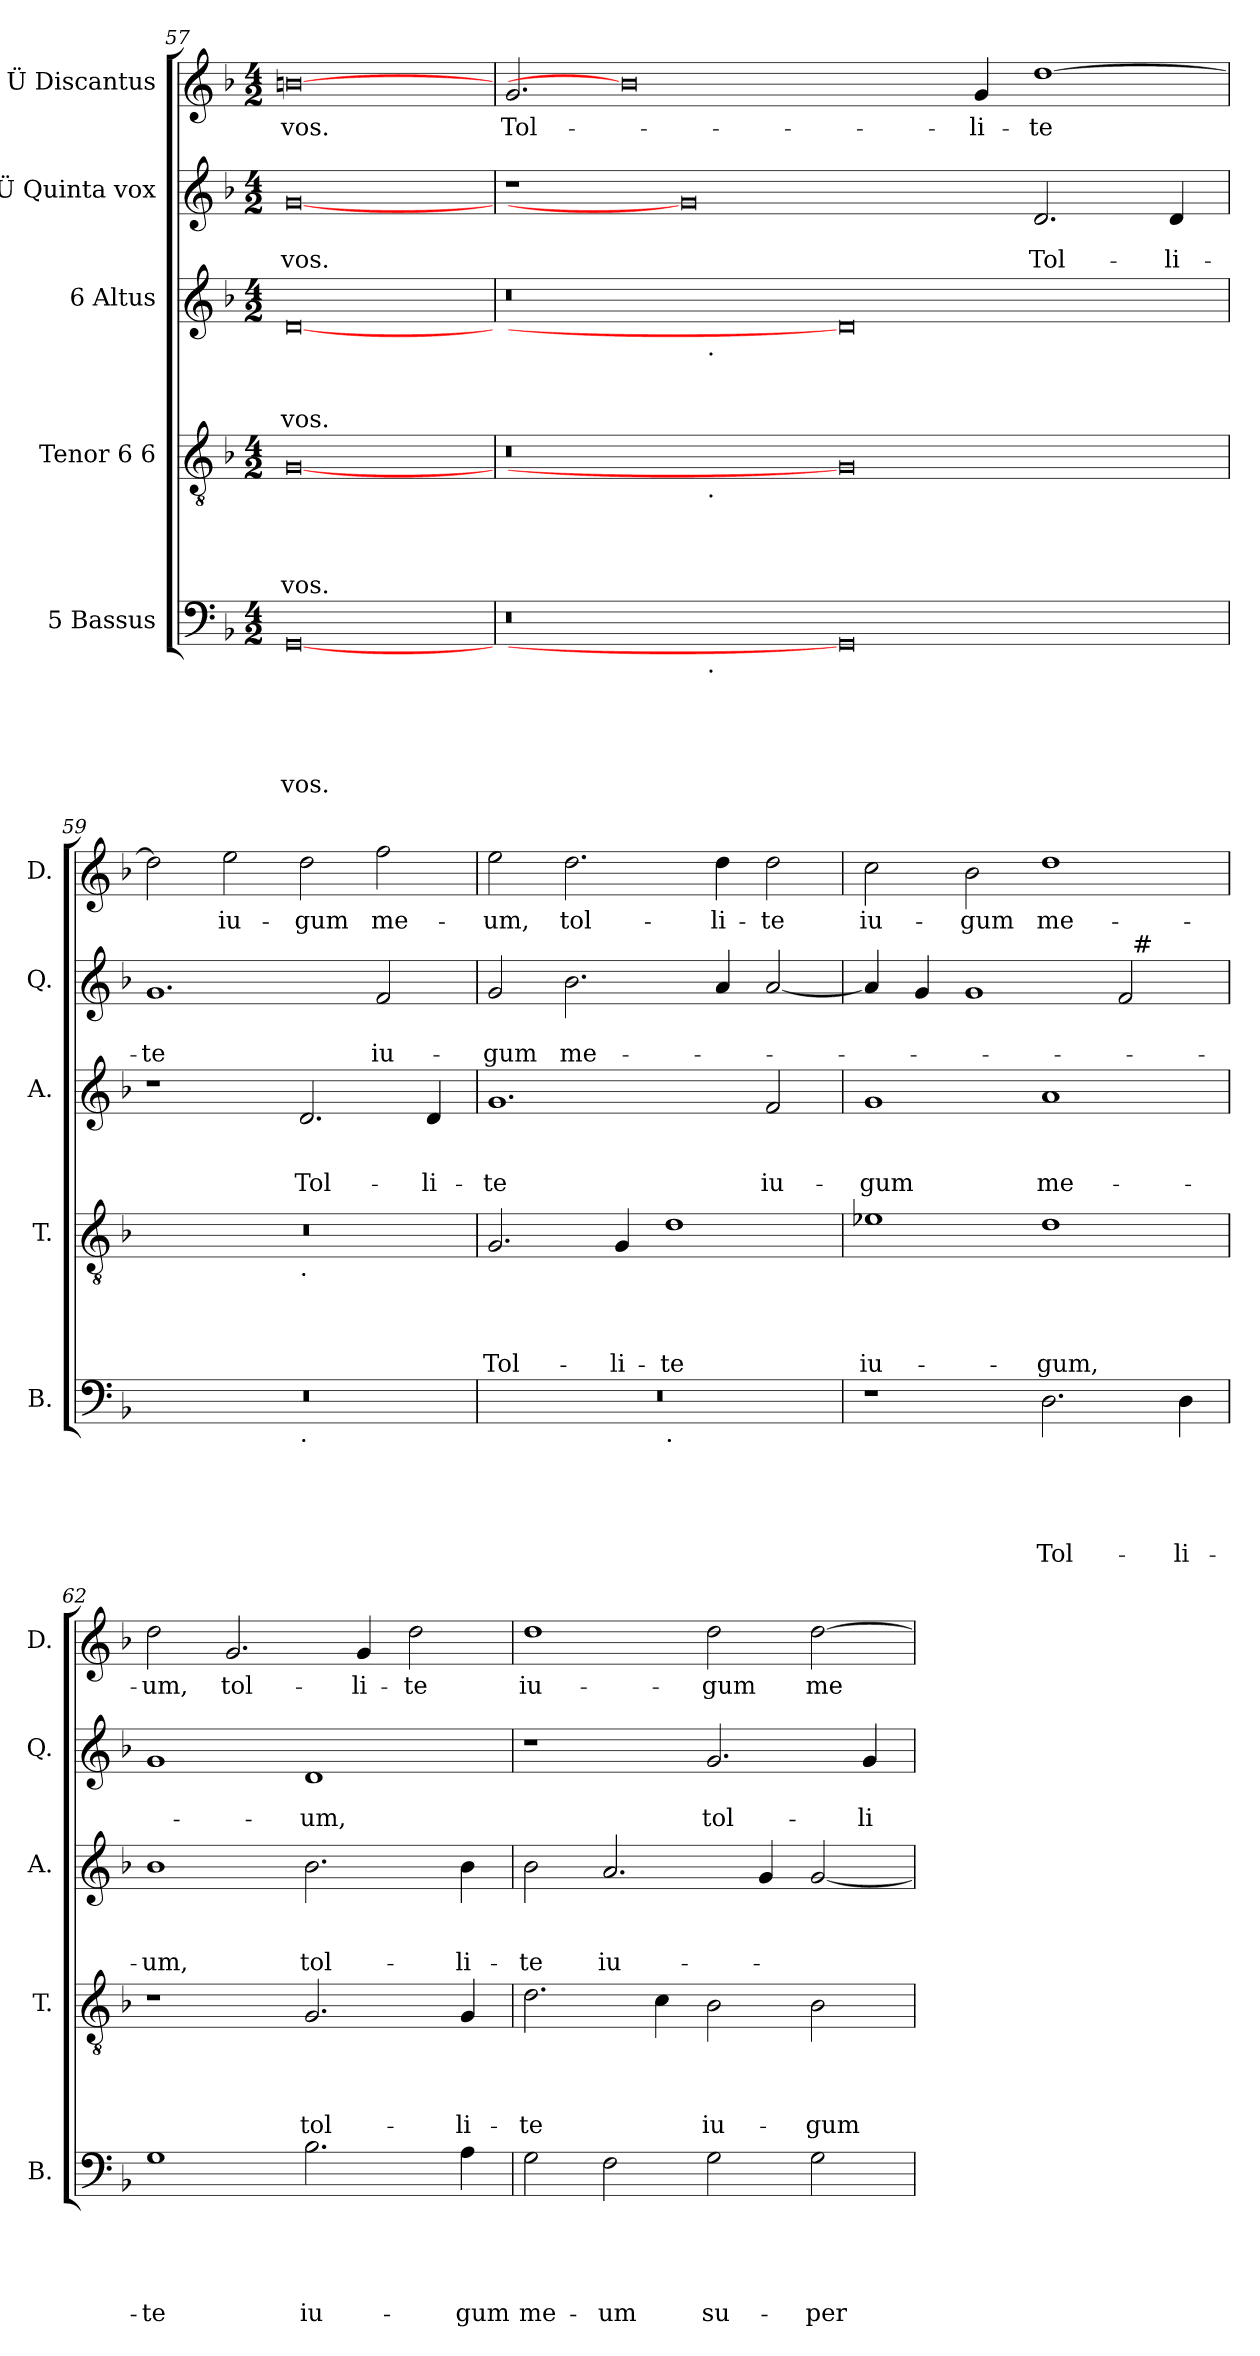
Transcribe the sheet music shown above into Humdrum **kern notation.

**kern	**text	**text	**text	**text	**text	**kern	**text	**text	**text	**text	**kern	**text	**text	**text	**kern	**text	**text	**kern	**text
*part5	*part5	*part5	*part5	*part5	*part5	*part4	*part4	*part4	*part4	*part4	*part3	*part3	*part3	*part3	*part2	*part2	*part2	*part1	*part1
*staff5	*staff5	*staff5	*staff5	*staff5	*staff5	*staff4	*staff4	*staff4	*staff4	*staff4	*staff3	*staff3	*staff3	*staff3	*staff2	*staff2	*staff2	*staff1	*staff1
*I"5 Bassus	*	*	*	*	*	*I"Tenor 6 6	*	*	*	*	*I"6 Altus	*	*	*	*I"Ü Quinta vox	*	*	*I"Ü Discantus	*
*I'B.	*	*	*	*	*	*I'T.	*	*	*	*	*I'A.	*	*	*	*I'Q.	*	*	*I'D.	*
*clefF4	*	*	*	*	*	*clefGv2	*	*	*	*	*clefG2	*	*	*	*clefG2	*	*	*clefG2	*
*k[b-]	*	*	*	*	*	*k[b-]	*	*	*	*	*k[b-]	*	*	*	*k[b-]	*	*	*k[b-]	*
*F:	*	*	*	*	*	*F:	*	*	*	*	*F:	*	*	*	*F:	*	*	*F:	*
*M4/2	*	*	*	*	*	*M4/2	*	*	*	*	*M4/2	*	*	*	*M4/2	*	*	*M4/2	*
=57	=57	=57	=57	=57	=57	=57	=57	=57	=57	=57	=57	=57	=57	=57	=57	=57	=57	=57	=57
!	!	!	!	!	!LO:LY:b	!	!	!	!	!LO:LY:b	!	!	!	!LO:LY:b	!	!	!LO:LY:b	!	!LO:LY:b
[0GG	.	.	.	.	vos.	[0G	.	.	.	vos.	[0d	.	.	vos.	[0g	.	vos.	[0bn	vos.
!!LO:PB:g=z
=58	=58	=58	=58	=58	=58	=58	=58	=58	=58	=58	=58	=58	=58	=58	=58	=58	=58	=58	=58
!	!	!	!	!	!	!	!	!	!	!	!	!	!	!	!	!	!	!	!LO:LY:b
*^	*	*	*	*	*	*^	*	*	*	*	*^	*	*	*	*	*	*	*	*
0r	1ryy	.	.	.	.	.	0r	1ryy	.	.	.	.	0r	1ryy	.	.	.	1r	.	.	2.g/	Tol-
.	.	.	.	.	.	.	.	.	.	.	.	.	.	.	.	.	.	.	.	.	0b]	.
.	16ryy	.	.	.	.	.	.	16ryy	.	.	.	.	.	16ryy	.	.	.	0g]	.	.	.	.
!	!	!	!	!	!	!	!	!	!	!	!	!	!	!LO:TX:b:t=.	!	!	!	!	!	!	!	!
!	!	!	!	!	!	!	!	!LO:TX:b:t=.	!	!	!	!	!	!	!	!	!	!	!	!	!	!
!	!LO:TX:b:t=.	!	!	!	!	!	!	!	!	!	!	!	!	!	!	!	!	!	!	!	!	!
.	1ryy	.	.	.	.	.	.	1ryy	.	.	.	.	.	1ryy	.	.	.	.	.	.	.	.
0GG]	.	.	.	.	.	.	0G]	.	.	.	.	.	0d]	.	.	.	.	.	.	.	.	.
.	1ryy	.	.	.	.	.	.	1ryy	.	.	.	.	.	1ryy	.	.	.	.	.	.	.	.
!	!	!	!	!	!	!	!	!	!	!	!	!	!	!	!	!	!	!	!	!	!	!LO:LY:b
.	.	.	.	.	.	.	.	.	.	.	.	.	.	.	.	.	.	.	.	.	4g/	-li-
!	!	!	!	!	!	!	!	!	!	!	!	!	!	!	!	!	!	!	!	!LO:LY:b	!	!LO:LY:b
.	.	.	.	.	.	.	.	.	.	.	.	.	.	.	.	.	.	2.d/	.	Tol-	[>1dd	-te
.	2...ryy	.	.	.	.	.	.	2...ryy	.	.	.	.	.	2...ryy	.	.	.	.	.	.	.	.
!	!	!	!	!	!	!	!	!	!	!	!	!	!	!	!	!	!	!	!	!LO:LY:b	!	!
.	.	.	.	.	.	.	.	.	.	.	.	.	.	.	.	.	.	4d/	.	-li-	.	.
=59	=59	=59	=59	=59	=59	=59	=59	=59	=59	=59	=59	=59	=59	=59	=59	=59	=59	=59	=59	=59	=59	=59
!	!	!	!	!	!	!	!	!	!	!	!	!	!	!	!	!	!	!	!	!LO:LY:b	!	!
*	*	*	*	*	*	*	*	*	*	*	*	*	*v	*v	*	*	*	*	*	*	*	*
0r	1ryy	.	.	.	.	.	0r	1ryy	.	.	.	.	1r	.	.	.	1.g	.	-te	2dd\]	.
!	!	!	!	!	!	!	!	!	!	!	!	!	!	!	!	!	!	!	!	!	!LO:LY:b
.	.	.	.	.	.	.	.	.	.	.	.	.	.	.	.	.	.	.	.	2ee\	iu-
!	!	!	!	!	!	!	!	!LO:TX:b:t=.	!	!	!	!	!	!	!	!	!	!	!	!	!
!	!LO:TX:b:t=.	!	!	!	!	!	!	!	!	!	!	!	!	!	!	!	!	!	!	!	!
!	!	!	!	!	!	!	!	!	!	!	!	!	!	!	!	!LO:LY:b	!	!	!	!	!LO:LY:b
.	1ryy	.	.	.	.	.	.	1ryy	.	.	.	.	2.d/	.	.	Tol-	.	.	.	2dd\	-gum
!	!	!	!	!	!	!	!	!	!	!	!	!	!	!	!	!	!	!	!LO:LY:b	!	!LO:LY:b
.	.	.	.	.	.	.	.	.	.	.	.	.	.	.	.	.	2f/	.	iu-	2ff\	me-
!	!	!	!	!	!	!	!	!	!	!	!	!	!	!	!	!LO:LY:b	!	!	!	!	!
.	.	.	.	.	.	.	.	.	.	.	.	.	4d/	.	.	-li-	.	.	.	.	.
=60	=60	=60	=60	=60	=60	=60	=60	=60	=60	=60	=60	=60	=60	=60	=60	=60	=60	=60	=60	=60	=60
!	!	!	!	!	!	!	!	!	!	!	!	!LO:LY:b	!	!	!	!LO:LY:b	!	!	!LO:LY:b	!	!LO:LY:b
*	*	*	*	*	*	*	*v	*v	*	*	*	*	*	*	*	*	*	*	*	*	*
0r	1ryy	.	.	.	.	.	2.G/	.	.	.	Tol-	1.g	.	.	-te	2g/	.	-gum	2ee\	-um,
!	!	!	!	!	!	!	!	!	!	!	!	!	!	!	!	!	!	!LO:LY:b	!	!LO:LY:b
.	.	.	.	.	.	.	.	.	.	.	.	.	.	.	.	2.b-\	.	me-	2.dd\	tol-
!	!	!	!	!	!	!	!	!	!	!	!LO:LY:b	!	!	!	!	!	!	!	!	!
.	.	.	.	.	.	.	4G/	.	.	.	-li-	.	.	.	.	.	.	.	.	.
!	!LO:TX:b:t=.	!	!	!	!	!	!	!	!	!	!	!	!	!	!	!	!	!	!	!
!	!	!	!	!	!	!	!	!	!	!	!LO:LY:b	!	!	!	!	!	!	!	!	!
.	1ryy	.	.	.	.	.	1d	.	.	.	-te	.	.	.	.	.	.	.	.	.
!	!	!	!	!	!	!	!	!	!	!	!	!	!	!	!	!	!	!	!	!LO:LY:b
.	.	.	.	.	.	.	.	.	.	.	.	.	.	.	.	4a/	.	.	4dd\	-li-
!	!	!	!	!	!	!	!	!	!	!	!	!	!	!	!LO:LY:b	!	!	!	!	!LO:LY:b
.	.	.	.	.	.	.	.	.	.	.	.	2f/	.	.	iu-	[<2a/	.	.	2dd\	-te
=61	=61	=61	=61	=61	=61	=61	=61	=61	=61	=61	=61	=61	=61	=61	=61	=61	=61	=61	=61	=61
!	!	!	!	!	!	!	!	!	!	!	!LO:LY:b	!	!	!	!LO:LY:b	!	!	!	!	!LO:LY:b
*v	*v	*	*	*	*	*	*	*	*	*	*	*	*	*	*	*^	*	*	*	*
1r	.	.	.	.	.	1e-X	.	.	.	iu-	1g	.	.	-gum	4a/]	1ryy	.	.	2cc\	iu-
.	.	.	.	.	.	.	.	.	.	.	.	.	.	.	4g/	.	.	.	.	.
!	!	!	!	!	!	!	!	!	!	!	!	!	!	!	!	!	!	!	!	!LO:LY:b
.	.	.	.	.	.	.	.	.	.	.	.	.	.	.	1g	.	.	.	2b-\	-gum
!	!	!	!	!	!LO:LY:b	!	!	!	!	!LO:LY:b	!	!	!	!LO:LY:b	!	!	!	!	!	!LO:LY:b
2.D\	.	.	.	.	Tol-	1d	.	.	.	-gum,	1a	.	.	me-	.	2ryy	.	.	1dd	me-
.	.	.	.	.	.	.	.	.	.	.	.	.	.	.	2f/	32ryy	.	.	.	.
!	!	!	!	!	!	!	!	!	!	!	!	!	!	!	!	!LO:TX:a:t=#	!	!	!	!
.	.	.	.	.	.	.	.	.	.	.	.	.	.	.	.	4...ryy	.	.	.	.
!	!	!	!	!	!LO:LY:b	!	!	!	!	!	!	!	!	!	!	!	!	!	!	!
4D\	.	.	.	.	-li-	.	.	.	.	.	.	.	.	.	.	.	.	.	.	.
=62	=62	=62	=62	=62	=62	=62	=62	=62	=62	=62	=62	=62	=62	=62	=62	=62	=62	=62	=62	=62
!	!	!	!	!	!LO:LY:b	!	!	!	!	!	!	!	!	!LO:LY:b	!	!	!	!	!	!LO:LY:b
*	*	*	*	*	*	*	*	*	*	*	*	*	*	*	*v	*v	*	*	*	*
1G	.	.	.	.	-te	1r	.	.	.	.	1b-	.	.	-um,	1g	.	.	2dd\	-um,
!	!	!	!	!	!	!	!	!	!	!	!	!	!	!	!	!	!	!	!LO:LY:b
.	.	.	.	.	.	.	.	.	.	.	.	.	.	.	.	.	.	2.g/	tol-
!	!	!	!	!	!LO:LY:b	!	!	!	!	!LO:LY:b	!	!	!	!LO:LY:b	!	!	!LO:LY:b	!	!
2.B-\	.	.	.	.	iu-	2.G/	.	.	.	tol-	2.b-\	.	.	tol-	1d	.	-um,	.	.
!	!	!	!	!	!	!	!	!	!	!	!	!	!	!	!	!	!	!	!LO:LY:b
.	.	.	.	.	.	.	.	.	.	.	.	.	.	.	.	.	.	4g/	-li-
!	!	!	!	!	!	!	!	!	!	!	!	!	!	!	!	!	!	!	!LO:LY:b
.	.	.	.	.	.	.	.	.	.	.	.	.	.	.	.	.	.	2dd\	-te
!	!	!	!	!	!LO:LY:b	!	!	!	!	!LO:LY:b	!	!	!	!LO:LY:b	!	!	!	!	!
4A\	.	.	.	.	-gum	4G/	.	.	.	-li-	4b-\	.	.	-li-	.	.	.	.	.
!!LO:LB:g=z
=63	=63	=63	=63	=63	=63	=63	=63	=63	=63	=63	=63	=63	=63	=63	=63	=63	=63	=63	=63
!	!	!	!	!	!LO:LY:b	!	!	!	!	!LO:LY:b	!	!	!	!LO:LY:b	!	!	!	!	!LO:LY:b
2G\	.	.	.	.	me-	2.d\	.	.	.	-te	2b-\	.	.	-te	1r	.	.	1dd	iu-
!	!	!	!	!	!LO:LY:b	!	!	!	!	!	!	!	!	!LO:LY:b	!	!	!	!	!
2F\	.	.	.	.	-um	.	.	.	.	.	2.a/	.	.	iu-	.	.	.	.	.
.	.	.	.	.	.	4c\	.	.	.	.	.	.	.	.	.	.	.	.	.
!	!	!	!	!	!LO:LY:b	!	!	!	!	!LO:LY:b	!	!	!	!	!	!	!LO:LY:b	!	!LO:LY:b
2G\	.	.	.	.	su-	2B-\	.	.	.	iu-	.	.	.	.	2.g/	.	tol-	2dd\	-gum
.	.	.	.	.	.	.	.	.	.	.	4g/	.	.	.	.	.	.	.	.
!	!	!	!	!	!LO:LY:b	!	!	!	!	!LO:LY:b	!	!	!	!	!	!	!	!	!LO:LY:b
2G\	.	.	.	.	-per	2B-\	.	.	.	-gum	[<2g/	.	.	.	.	.	.	[>2dd\	me-
!	!	!	!	!	!	!	!	!	!	!	!	!	!	!	!	!	!LO:LY:b	!	!
.	.	.	.	.	.	.	.	.	.	.	.	.	.	.	4g/	.	-li-	.	.
=	=	=	=	=	=	=	=	=	=	=	=	=	=	=	=	=	=	=	=
*-	*-	*-	*-	*-	*-	*-	*-	*-	*-	*-	*-	*-	*-	*-	*-	*-	*-	*-	*-
